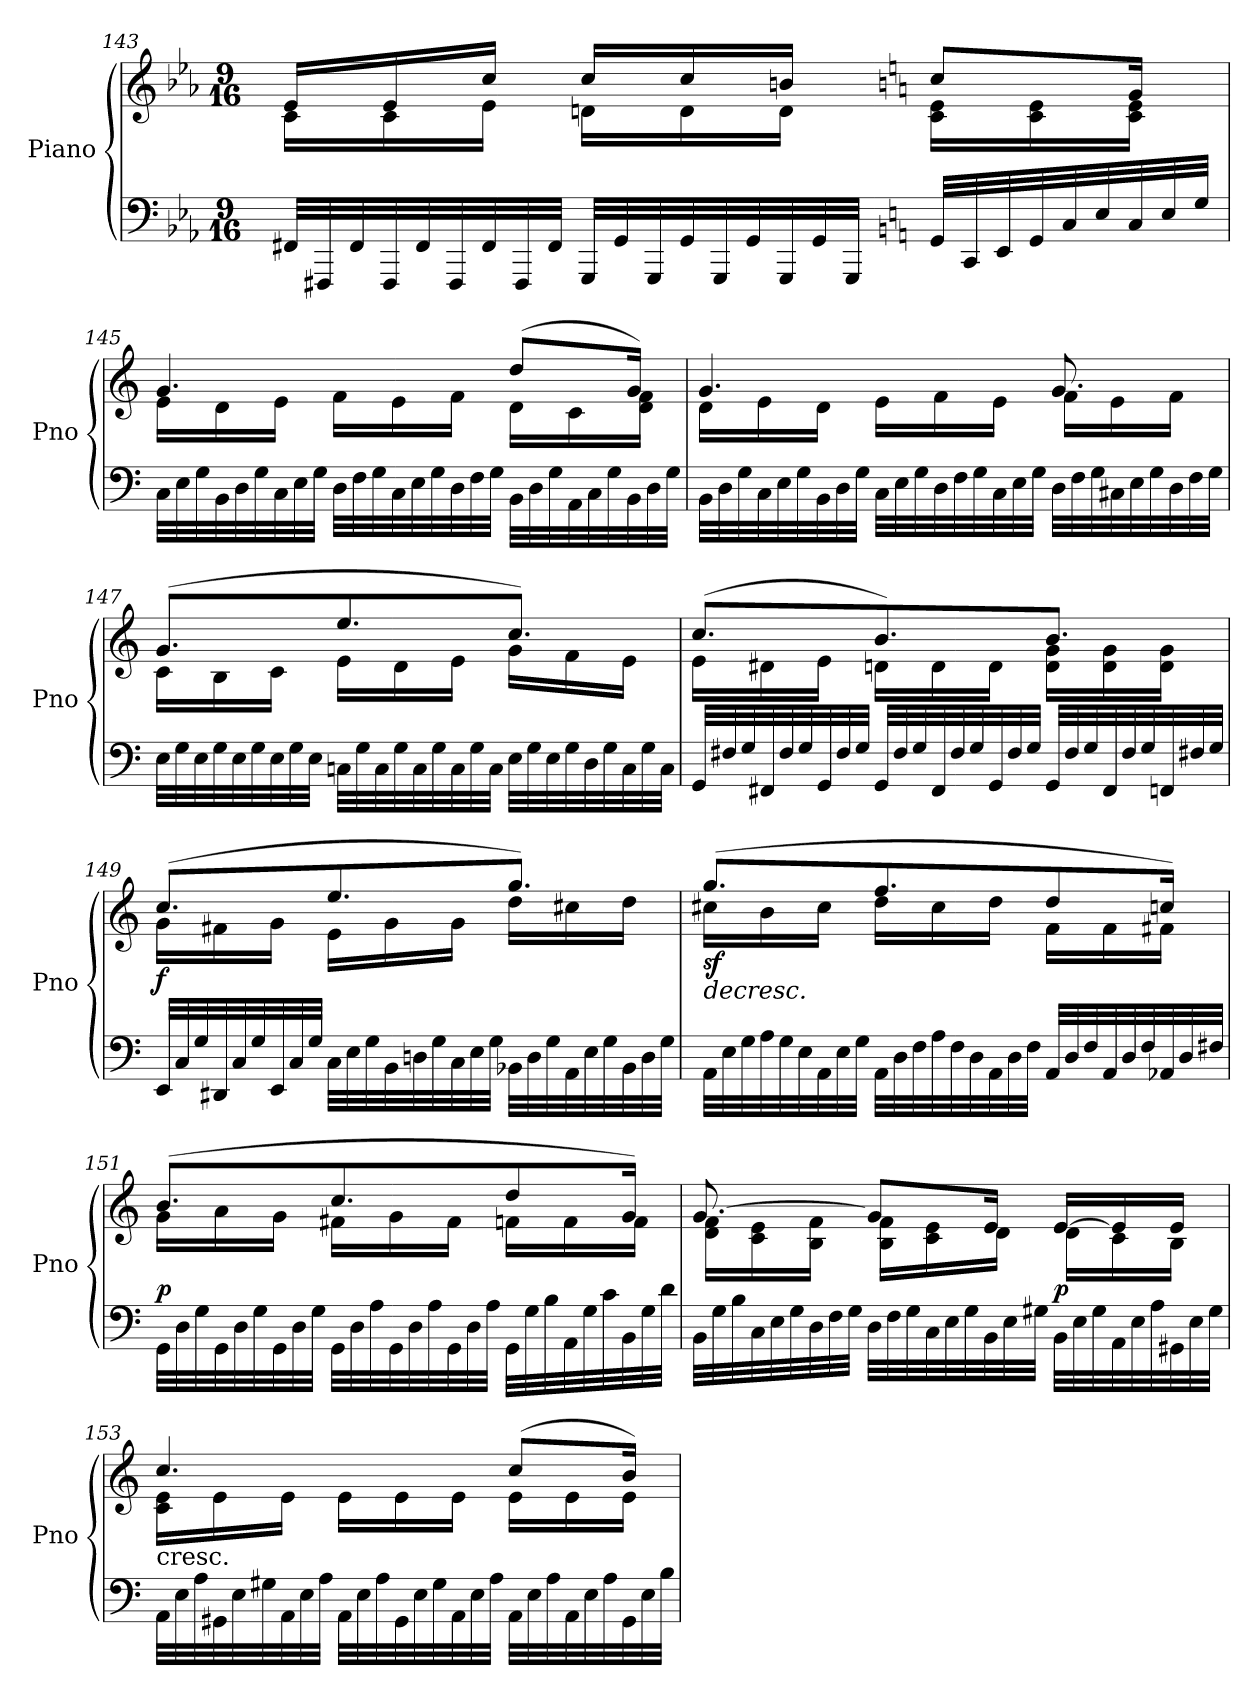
**kern	**kern	**dynam
*part1	*part1	*part1
*staff2	*staff1	*staff1/2
*I"Piano	*	*
*I'Pno	*	*
!!LO:LB:g=z
*clefF4	*clefG2	*
*k[b-e-a-]	*k[b-e-a-]	*
*E-:	*E-:	*
*M9/16	*M9/16	*
*Xtuplet	*	*
=143	=143	=143
*	*^	*
48FF#X/LLL	16e-/LL	16c\LL	.
48FFF#X/	.	.	.
48FF#/	.	.	.
48FFF#/	16e-/	16c\	.
48FF#/	.	.	.
48FFF#/	.	.	.
48FF#/	16cc/JJ	16e-\JJ	.
48FFF#/	.	.	.
48FF#/JJJ	.	.	.
48GGG/LLL	16cc/LL	16dn\LL	.
48GG/	.	.	.
48GGG/	.	.	.
48GG/	16cc/	16d\	.
48GGG/	.	.	.
48GG/	.	.	.
48GGG/	16bn/JJ	16d\JJ	.
48GG/	.	.	.
48GGG/JJJ	.	.	.
=144-	=144-	=144-	=144-
*k[]	*k[]	*	*
*C:	*C:	*	*
48GG/LLL	8cc/L	16c\ 16e\LL	.
48CC/	.	.	.
48EE/	.	.	.
48GG/	.	16c\ 16e\	.
48C/	.	.	.
48E/	.	.	.
48C/	16g/Jk	16c\ 16e\JJ	.
48E/	.	.	.
48G/JJJ	.	.	.
!!LO:LB:g=z	!!
=145	=145	=145	=145
48C\LLL	4.g/	16e\LL	.
48E\	.	.	.
48G\	.	.	.
48BB\	.	16d\	.
48D\	.	.	.
48G\	.	.	.
48C\	.	16e\JJ	.
48E\	.	.	.
48G\JJJ	.	.	.
48D\LLL	.	16f\LL	.
48F\	.	.	.
48G\	.	.	.
48C\	.	16e\	.
48E\	.	.	.
48G\	.	.	.
48D\	.	16f\JJ	.
48F\	.	.	.
48G\JJJ	.	.	.
48BB\LLL	(8dd/L	16d\LL	.
48D\	.	.	.
48G\	.	.	.
48AA\	.	16c\	.
48C\	.	.	.
48G\	.	.	.
48BB\	16g/Jk)	16d\ 16f\JJ	.
48D\	.	.	.
48G\JJJ	.	.	.
=146	=146	=146	=146
48BB\LLL	4.g/	16d\LL	.
48D\	.	.	.
48G\	.	.	.
48C\	.	16e\	.
48E\	.	.	.
48G\	.	.	.
48BB\	.	16d\JJ	.
48D\	.	.	.
48G\JJJ	.	.	.
48C\LLL	.	16e\LL	.
48E\	.	.	.
48G\	.	.	.
48D\	.	16f\	.
48F\	.	.	.
48G\	.	.	.
48C\	.	16e\JJ	.
48E\	.	.	.
48G\JJJ	.	.	.
48D\LLL	8.g/	16f\LL	.
48F\	.	.	.
48G\	.	.	.
48C#X\	.	16e\	.
48E\	.	.	.
48G\	.	.	.
48D\	.	16f\JJ	.
48F\	.	.	.
48G\JJJ	.	.	.
!!LO:LB:g=z	!!
=147	=147	=147	=147
48E\LLL	(8.g/L	16c\LL	.
48G\	.	.	.
48E\	.	.	.
48G\	.	16B\	.
48E\	.	.	.
48G\	.	.	.
48E\	.	16c\JJ	.
48G\	.	.	.
48E\JJJ	.	.	.
48Cn\LLL	8.ee/	16e\LL	.
48G\	.	.	.
48C\	.	.	.
48G\	.	16d\	.
48C\	.	.	.
48G\	.	.	.
48C\	.	16e\JJ	.
48G\	.	.	.
48C\JJJ	.	.	.
48E\LLL	8.cc/J)	16g\LL	.
48G\	.	.	.
48E\	.	.	.
48G\	.	16f\	.
48D\	.	.	.
48G\	.	.	.
48C\	.	16e\JJ	.
48G\	.	.	.
48C\JJJ	.	.	.
=148	=148	=148	=148
48GG/LLL	(8.cc/L	16e\LL	.
48F#X/	.	.	.
48G/	.	.	.
48FF#X/	.	16d#X\	.
48F#/	.	.	.
48G/	.	.	.
48GG/	.	16e\JJ	.
48F#/	.	.	.
48G/JJJ	.	.	.
48GG/LLL	8.b/)	16dn\LL	.
48F#/	.	.	.
48G/	.	.	.
48FF#/	.	16d\	.
48F#/	.	.	.
48G/	.	.	.
48GG/	.	16d\JJ	.
48F#/	.	.	.
48G/JJJ	.	.	.
48GG/LLL	8.b/J	16d\ 16g\LL	.
48F#/	.	.	.
48G/	.	.	.
48FF#/	.	16d\ 16g\	.
48F#/	.	.	.
48G/	.	.	.
48FFn/	.	16d\ 16g\JJ	.
48F#X/	.	.	.
48G/JJJ	.	.	.
!!LO:PB:g=z	!!
=149	=149	=149	=149
!	!	!	!LO:DY:a=2
48EE/LLL	(8.cc/L	16g\LL	f
48C/	.	.	.
48G/	.	.	.
48DD#X/	.	16f#X\	.
48C/	.	.	.
48G/	.	.	.
48EE/	.	16g\JJ	.
48C/	.	.	.
48G/JJJ	.	.	.
48C\LLL	8.ee/	16e\LL	.
48E\	.	.	.
48G\	.	.	.
48BB\	.	16g\	.
48Dn\	.	.	.
48G\	.	.	.
48C\	.	16g\JJ	.
48E\	.	.	.
48G\JJJ	.	.	.
48BB-X\LLL	8.gg/J)	16dd\LL	.
48D\	.	.	.
48G\	.	.	.
48AA\	.	16cc#X\	.
48E\	.	.	.
48G\	.	.	.
48BB-\	.	16dd\JJ	.
48D\	.	.	.
48G\JJJ	.	.	.
=150	=150	=150	=150
!	!	!	!LO:HP:b
!	!	!	!LO:DY:n=1:b
48AA\LLL	(8.gg/L	16cc#X\LL	> sf
48E\	.	.	.
48G\	.	.	.
48A\	.	16b\	.
48G\	.	.	.
48E\	.	.	.
48AA\	.	16cc#\JJ	.
48E\	.	.	.
48G\JJJ	.	.	.
48AA\LLL	8.ff/	16dd\LL	.
48D\	.	.	.
48F\	.	.	.
48A\	.	16cc#\	.
48F\	.	.	.
48D\	.	.	.
48AA\	.	16dd\JJ	.
48D\	.	.	.
48F\JJJ	.	.	.
48AA/LLL	8dd/	16f\LL	.
48D/	.	.	.
48F/	.	.	.
48AA/	.	16f\	.
48D/	.	.	.
48F/	.	.	.
48AA-X/	16ccn/Jk)	16f#X\JJ	.
48D/	.	.	.
48F#X/JJJ	.	.	.
!!LO:LB:g=z	!!
=151	=151	=151	=151
!	!	!	!LO:DY:a=2
48GG\LLL	(8.b/L	16g\LL	p
48D\	.	.	.
48G\	.	.	.
48GG\	.	16a\	.
48D\	.	.	.
48G\	.	.	.
48GG\	.	16g\JJ	.
48D\	.	.	.
48G\JJJ	.	.	.
48GG\LLL	8.cc/	16f#X\LL	.
48D\	.	.	.
48A\	.	.	.
48GG\	.	16g\	.
48D\	.	.	.
48A\	.	.	.
48GG\	.	16f#\JJ	.
48D\	.	.	.
48A\JJJ	.	.	.
48GG\LLL	8dd/	16fn\LL	.
48G\	.	.	.
48B\	.	.	.
48AA\	.	16f\	.
48G\	.	.	.
48c\	.	.	.
48BB\	16g/Jk)	16f\JJ	.
48G\	.	.	.
48d\JJJ	.	.	.
=152	=152	=152	=152
48BB\LLL	[8.g/	16d\ 16f\LL	.
48G\	.	.	.
48B\	.	.	.
48C\	.	16c\ 16e\	.
48E\	.	.	.
48G\	.	.	.
48D\	.	16B\ 16f\JJ	.
48F\	.	.	.
48G\JJJ	.	.	]
48D\LLL	8g/L]	16B\ 16f\LL	.
48F\	.	.	.
48G\	.	.	.
48C\	.	16c\ 16e\	.
48E\	.	.	.
48G\	.	.	.
48BB\	16e/Jk	16d\JJ	.
48E\	.	.	.
48G#X\JJJ	.	.	.
!	!	!	!LO:DY:b
48BB\LLL	[16e/LL	16d\LL	p
48E\	.	.	.
48G#\	.	.	.
48AA\	16e/]	16c\	.
48E\	.	.	.
48A\	.	.	.
48GG#X\	16e/JJ	16B\JJ	.
48E\	.	.	.
48G#\JJJ	.	.	.
!!LO:LB:g=z	!!
=153	=153	=153	=153
!	!LO:TX:b:t=cresc.	!	!
48AA\LLL	4.cc/	16c\ 16e\LL	.
48E\	.	.	.
48A\	.	.	.
48GG#X\	.	16e\	.
48E\	.	.	.
48G#X\	.	.	.
48AA\	.	16e\JJ	.
48E\	.	.	.
48A\JJJ	.	.	.
48AA\LLL	.	16e\LL	.
48E\	.	.	.
48A\	.	.	.
48GG#\	.	16e\	.
48E\	.	.	.
48G#\	.	.	.
48AA\	.	16e\JJ	.
48E\	.	.	.
48A\JJJ	.	.	.
48AA\LLL	(8cc/L	16e\LL	.
48E\	.	.	.
48A\	.	.	.
48AA\	.	16e\	.
48E\	.	.	.
48A\	.	.	.
48GG#\	16b/Jk)	16e\JJ	.
48E\	.	.	.
48B\JJJ	.	.	.
*	*v	*v	*
=	=	=
*-	*-	*-
